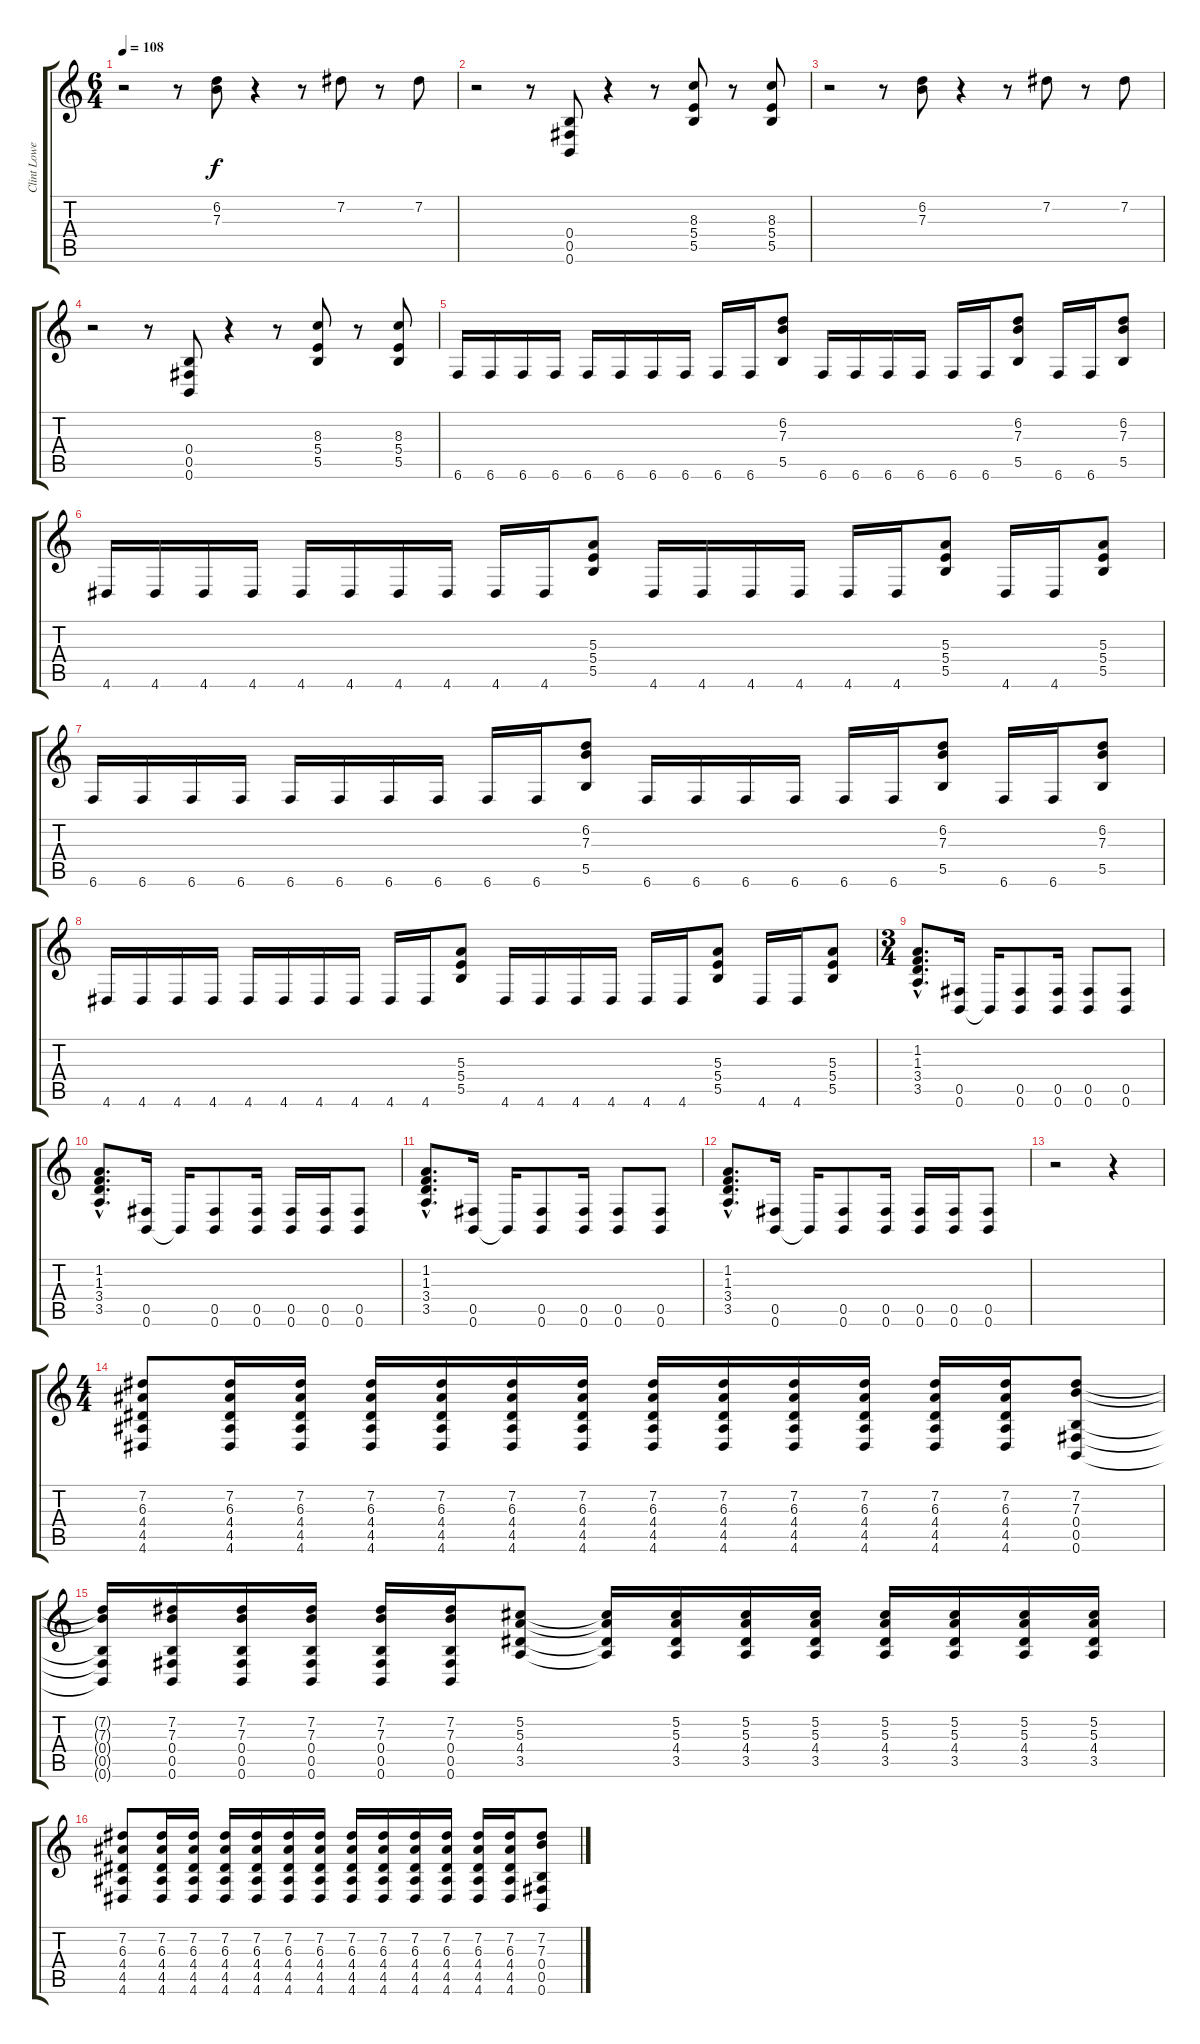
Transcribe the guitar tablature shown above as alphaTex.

\track ("Clint Lowery - Guitar" "Clint Lowe") {instrument distortionguitar}
\staff {score tabs}
\tuning (Db4 Ab3 E3 B2 Gb2 B1) {hide}
\ts (6 4)
\tempo 108
\clef g2
\ks c
r.2{dy f instrument distortionguitar} r.8 (6.2 7.3).8 r.4 r.8 7.2.8 r.8 7.2.8 |
r.2 r.8 (0.4 0.5 0.6).8 r.4 r.8 (8.3 5.4 5.5).8 r.8 (8.3 5.4 5.5).8 |
r.2 r.8 (6.2 7.3).8 r.4 r.8 7.2.8 r.8 7.2.8 |
r.2 r.8 (0.4 0.5 0.6).8 r.4 r.8 (8.3 5.4 5.5).8 r.8 (8.3 5.4 5.5).8 |
6.6.16 6.6.16 6.6.16 6.6.16 6.6.16 6.6.16 6.6.16 6.6.16 6.6.16 6.6.16 (6.2 7.3 5.5).8 6.6.16 6.6.16 6.6.16 6.6.16 6.6.16 6.6.16 (6.2 7.3 5.5).8 6.6.16 6.6.16 (6.2 7.3 5.5).8 |
4.6.16 4.6.16 4.6.16 4.6.16 4.6.16 4.6.16 4.6.16 4.6.16 4.6.16 4.6.16 (5.3 5.4 5.5).8 4.6.16 4.6.16 4.6.16 4.6.16 4.6.16 4.6.16 (5.3 5.4 5.5).8 4.6.16 4.6.16 (5.3 5.4 5.5).8 |
6.6.16 6.6.16 6.6.16 6.6.16 6.6.16 6.6.16 6.6.16 6.6.16 6.6.16 6.6.16 (6.2 7.3 5.5).8 6.6.16 6.6.16 6.6.16 6.6.16 6.6.16 6.6.16 (6.2 7.3 5.5).8 6.6.16 6.6.16 (6.2 7.3 5.5).8 |
4.6.16 4.6.16 4.6.16 4.6.16 4.6.16 4.6.16 4.6.16 4.6.16 4.6.16 4.6.16 (5.3 5.4 5.5).8 4.6.16 4.6.16 4.6.16 4.6.16 4.6.16 4.6.16 (5.3 5.4 5.5).8 4.6.16 4.6.16 (5.3 5.4 5.5).8 |
\ts (3 4)
(1.2{hac} 1.3{hac} 3.4{hac} 3.5{hac}).8{d} (0.5 0.6).16 0.6{t}.16 (0.5 0.6).8 (0.5 0.6).16 (0.5 0.6).8 (0.5 0.6).8 |
(1.2{hac} 1.3{hac} 3.4{hac} 3.5{hac}).8{d} (0.5 0.6).16 0.6{t}.16 (0.5 0.6).8 (0.5 0.6).16 (0.5 0.6).16 (0.5 0.6).16 (0.5 0.6).8 |
(1.2{hac} 1.3{hac} 3.4{hac} 3.5{hac}).8{d} (0.5 0.6).16 0.6{t}.16 (0.5 0.6).8 (0.5 0.6).16 (0.5 0.6).8 (0.5 0.6).8 |
(1.2{hac} 1.3{hac} 3.4{hac} 3.5{hac}).8{d} (0.5 0.6).16 0.6{t}.16 (0.5 0.6).8 (0.5 0.6).16 (0.5 0.6).16 (0.5 0.6).16 (0.5 0.6).8 |
r.2 r.4 |
\ts (4 4)
(7.2 6.3 4.4 4.5 4.6).8 (7.2 6.3 4.4 4.5 4.6).16 (7.2 6.3 4.4 4.5 4.6).16 (7.2 6.3 4.4 4.5 4.6).16 (7.2 6.3 4.4 4.5 4.6).16 (7.2 6.3 4.4 4.5 4.6).16 (7.2 6.3 4.4 4.5 4.6).16 (7.2 6.3 4.4 4.5 4.6).16 (7.2 6.3 4.4 4.5 4.6).16 (7.2 6.3 4.4 4.5 4.6).16 (7.2 6.3 4.4 4.5 4.6).16 (7.2 6.3 4.4 4.5 4.6).16 (7.2 6.3 4.4 4.5 4.6).16 (7.2 7.3 0.4 0.5 0.6).8 |
(7.2{t} 7.3{t} 0.4{t} 0.5{t} 0.6{t}).16 (7.2 7.3 0.4 0.5 0.6).16 (7.2 7.3 0.4 0.5 0.6).16 (7.2 7.3 0.4 0.5 0.6).16 (7.2 7.3 0.4 0.5 0.6).16 (7.2 7.3 0.4 0.5 0.6).16 (5.2 5.3 4.4 3.5).8 (5.2{t} 5.3{t} 4.4{t} 3.5{t}).16 (5.2 5.3 4.4 3.5).16 (5.2 5.3 4.4 3.5).16 (5.2 5.3 4.4 3.5).16 (5.2 5.3 4.4 3.5).16 (5.2 5.3 4.4 3.5).16 (5.2 5.3 4.4 3.5).16 (5.2 5.3 4.4 3.5).16 |
(7.2 6.3 4.4 4.5 4.6).8 (7.2 6.3 4.4 4.5 4.6).16 (7.2 6.3 4.4 4.5 4.6).16 (7.2 6.3 4.4 4.5 4.6).16 (7.2 6.3 4.4 4.5 4.6).16 (7.2 6.3 4.4 4.5 4.6).16 (7.2 6.3 4.4 4.5 4.6).16 (7.2 6.3 4.4 4.5 4.6).16 (7.2 6.3 4.4 4.5 4.6).16 (7.2 6.3 4.4 4.5 4.6).16 (7.2 6.3 4.4 4.5 4.6).16 (7.2 6.3 4.4 4.5 4.6).16 (7.2 6.3 4.4 4.5 4.6).16 (7.2 7.3 0.4 0.5 0.6).8
